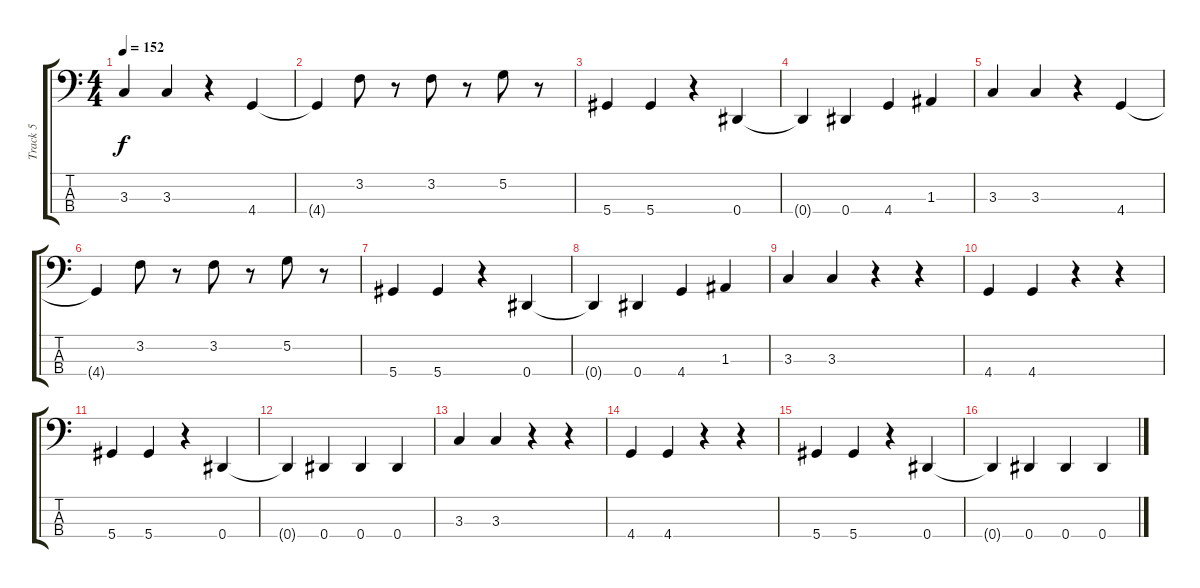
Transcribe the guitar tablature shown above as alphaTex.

\track ("Track 5" "Track 5") {instrument electricbasspick}
\staff {score tabs}
\tuning (G2 D2 A1 Eb1) {hide}
\ts (4 4)
\tempo 152
\clef f4
\ks c
3.3.4{dy f} 3.3.4 r.4 4.4.4 |
4.4{t}.4 3.2.8 r.8 3.2.8 r.8 5.2.8 r.8 |
5.4.4 5.4.4 r.4 0.4.4 |
0.4{t}.4 0.4.4 4.4.4 1.3.4 |
3.3.4 3.3.4 r.4 4.4.4 |
4.4{t}.4 3.2.8 r.8 3.2.8 r.8 5.2.8 r.8 |
5.4.4 5.4.4 r.4 0.4.4 |
0.4{t}.4 0.4.4 4.4.4 1.3.4 |
3.3.4 3.3.4 r.4 r.4 |
4.4.4 4.4.4 r.4 r.4 |
5.4.4 5.4.4 r.4 0.4.4 |
0.4{t}.4 0.4.4 0.4.4 0.4.4 |
3.3.4 3.3.4 r.4 r.4 |
4.4.4 4.4.4 r.4 r.4 |
5.4.4 5.4.4 r.4 0.4.4 |
0.4{t}.4 0.4.4 0.4.4 0.4.4
